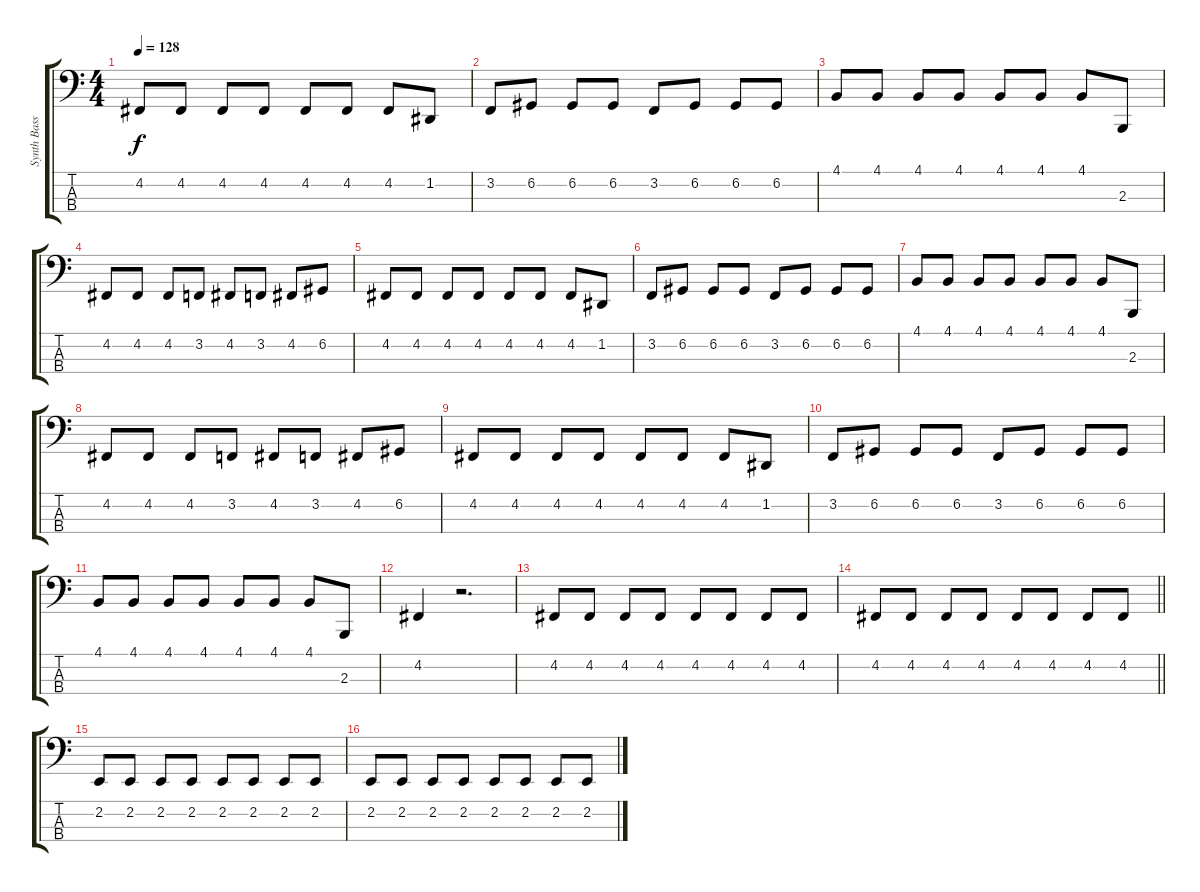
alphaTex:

\track ("Synth Bass" "Synth Bass") {instrument lead2sawtooth}
\staff {score tabs}
\tuning (G2 D2 A1 E1) {hide}
\ts (4 4)
\tempo 128
\clef f4
\ks c
4.2.8{dy f} 4.2.8 4.2.8 4.2.8 4.2.8 4.2.8 4.2.8 1.2.8 |
3.2.8 6.2.8 6.2.8 6.2.8 3.2.8 6.2.8 6.2.8 6.2.8 |
4.1.8 4.1.8 4.1.8 4.1.8 4.1.8 4.1.8 4.1.8 2.3.8 |
4.2.8 4.2.8 4.2.8 3.2.8 4.2.8 3.2.8 4.2.8 6.2.8 |
4.2.8 4.2.8 4.2.8 4.2.8 4.2.8 4.2.8 4.2.8 1.2.8 |
3.2.8 6.2.8 6.2.8 6.2.8 3.2.8 6.2.8 6.2.8 6.2.8 |
4.1.8 4.1.8 4.1.8 4.1.8 4.1.8 4.1.8 4.1.8 2.3.8 |
4.2.8 4.2.8 4.2.8 3.2.8 4.2.8 3.2.8 4.2.8 6.2.8 |
4.2.8 4.2.8 4.2.8 4.2.8 4.2.8 4.2.8 4.2.8 1.2.8 |
3.2.8 6.2.8 6.2.8 6.2.8 3.2.8 6.2.8 6.2.8 6.2.8 |
4.1.8 4.1.8 4.1.8 4.1.8 4.1.8 4.1.8 4.1.8 2.3.8 |
4.2.4 r.2{d} |
4.2.8 4.2.8 4.2.8 4.2.8 4.2.8 4.2.8 4.2.8 4.2.8 |
\barLineRight lightlight
4.2.8 4.2.8 4.2.8 4.2.8 4.2.8 4.2.8 4.2.8 4.2.8 |
2.2.8 2.2.8 2.2.8 2.2.8 2.2.8 2.2.8 2.2.8 2.2.8 |
2.2.8 2.2.8 2.2.8 2.2.8 2.2.8 2.2.8 2.2.8 2.2.8
